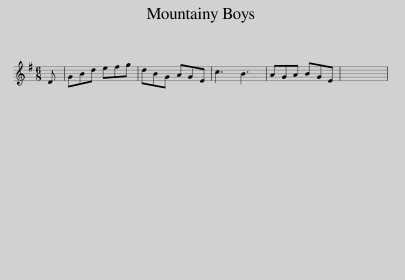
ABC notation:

X:1
L:1/8
M:6/8
I:linebreak $
K:G
V:1 treble
V:1
 D | GBd efg | dBG AGE | c3 B3 | AGA BGE | %5
 x6 | %6
